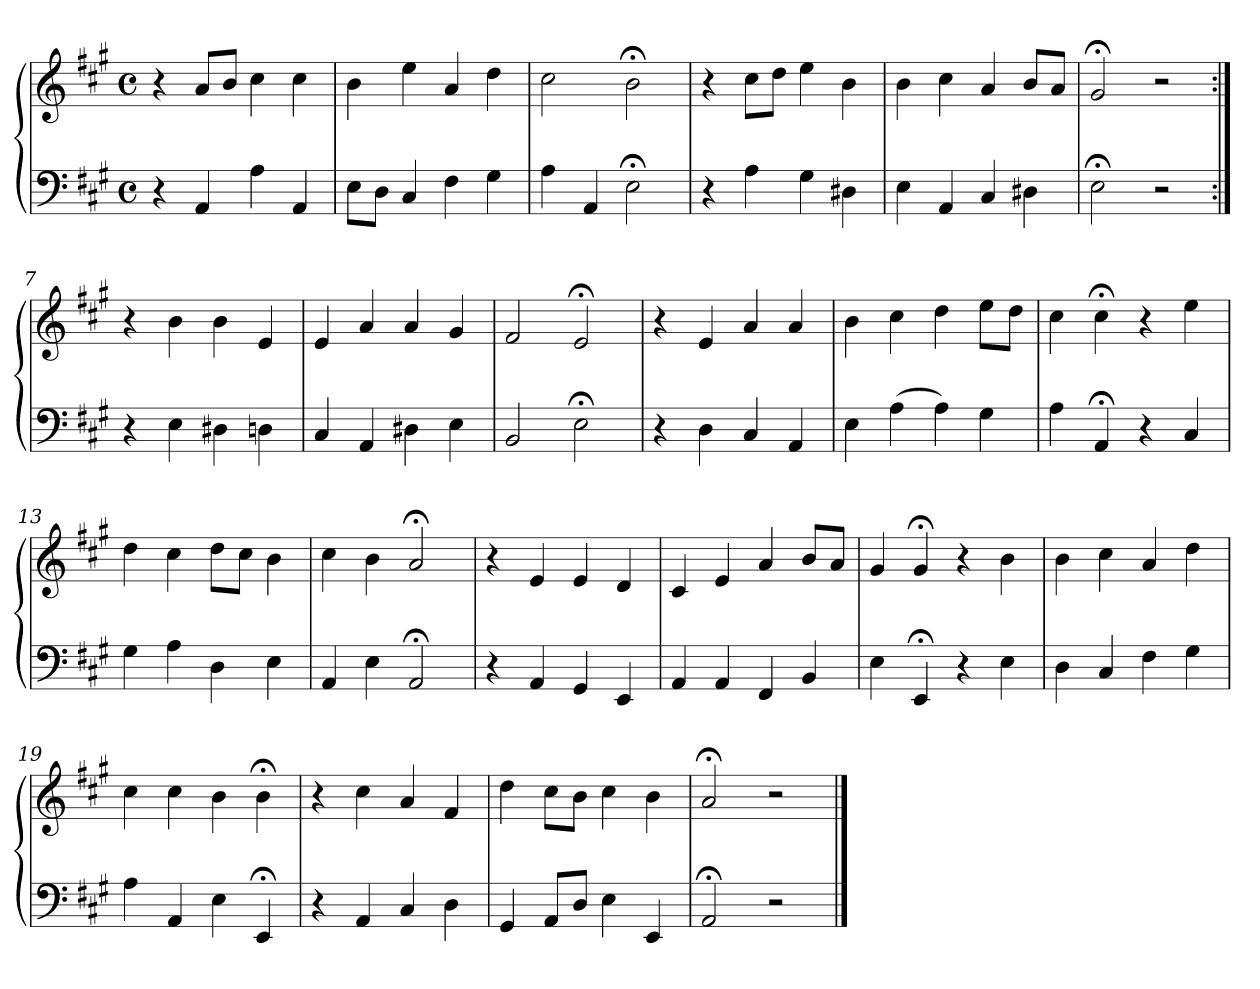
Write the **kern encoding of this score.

**kern	**kern
*part1	*part1
*staff2	*staff1
*clefF4	*clefG2
*k[f#c#g#]	*k[f#c#g#]
*M4/4	*M4/4
*met(c)	*met(c)
=1	=1
4r	4r
4AA	8aL
.	8bJ
4A	4cc#
4AA	4cc#
=2	=2
8EL	4b
8DJ	.
4C#	4ee
4F#	4a
4G#	4dd
=3	=3
4A	2cc#
4AA	.
2E;<	2b;<
=4	=4
4r	4r
4A	8cc#L
.	8ddJ
4G#	4ee
4D#X	4b
=5	=5
4E	4b
4AA	4cc#
4C#	4a
4D#X	8bL
.	8aJ
=6	=6
2E;<	2g#;<
2r	2r
!!LO:LB:g=z
=7:|!	=7:|!
4r	4r
4E	4b
4D#X	4b
4Dn	4e
=8	=8
4C#	4e
4AA	4a
4D#X	4a
4E	4g#
=9	=9
2BB	2f#
2E;<	2e;<
=10	=10
4r	4r
4D	4e
4C#	4a
4AA	4a
=11	=11
4E	4b
(4A	4cc#
4A)	4dd
4G#	8eeL
.	8ddJ
=12	=12
4A	4cc#
4AA;<	4cc#;<
4r	4r
4C#	4ee
=13	=13
4G#	4dd
4A	4cc#
4D	8ddL
.	8cc#J
4E	4b
!!LO:LB:g=z
=14	=14
4AA	4cc#
4E	4b
2AA;<	2a;<
=15	=15
4r	4r
4AA	4e
4GG#	4e
4EE	4d
=16	=16
4AA	4c#
4AA	4e
4FF#	4a
4BB	8bL
.	8aJ
=17	=17
4E	4g#
4EE;<	4g#;<
4r	4r
4E	4b
=18	=18
4D	4b
4C#	4cc#
4F#	4a
4G#	4dd
=19	=19
4A	4cc#
4AA	4cc#
4E	4b
4EE;<	4b;<
=20	=20
4r	4r
4AA	4cc#
4C#	4a
4D	4f#
!!LO:LB:g=z
=21	=21
4GG#	4dd
8AAL	8cc#L
8DJ	8bJ
4E	4cc#
4EE	4b
=22	=22
2AA;<	2a;<
2r	2r
==	==
*-	*-
